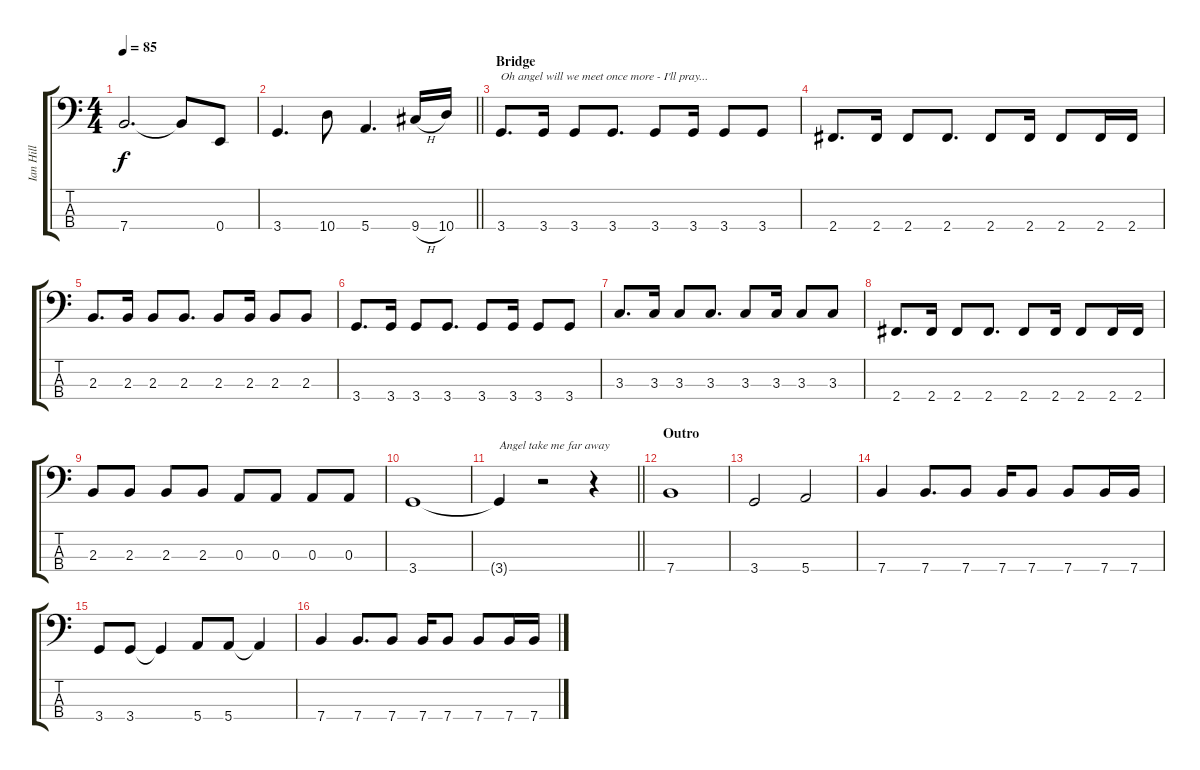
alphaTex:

\track ("Ian Hill" "Ian Hill") {instrument electricbassfinger}
\staff {score tabs}
\tuning (G2 D2 A1 E1) {hide}
\ts (4 4)
\tempo 85
\clef f4
\ks c
7.4.2{d dy f} 7.4{t}.8 0.4.8 |
\barLineRight lightlight
3.4.4{d} 10.4.8 5.4.4{d} 9.4{h}.16 10.4.16 |
\section ("" "Bridge")
3.4.8{d txt "Oh angel will we meet once more - I'll pray..."} 3.4.16 3.4.8 3.4.8{d} 3.4.8 3.4.16 3.4.8 3.4.8 |
2.4.8{d} 2.4.16 2.4.8 2.4.8{d} 2.4.8 2.4.16 2.4.8 2.4.16 2.4.16 |
2.3.8{d} 2.3.16 2.3.8 2.3.8{d} 2.3.8 2.3.16 2.3.8 2.3.8 |
3.4.8{d} 3.4.16 3.4.8 3.4.8{d} 3.4.8 3.4.16 3.4.8 3.4.8 |
3.3.8{d} 3.3.16 3.3.8 3.3.8{d} 3.3.8 3.3.16 3.3.8 3.3.8 |
2.4.8{d} 2.4.16 2.4.8 2.4.8{d} 2.4.8 2.4.16 2.4.8 2.4.16 2.4.16 |
2.3.8 2.3.8 2.3.8 2.3.8 0.3.8 0.3.8 0.3.8 0.3.8 |
3.4.1 |
\barLineRight lightlight
3.4{t}.4{txt "Angel take me far away"} r.2 r.4 |
\section ("" "Outro")
7.4.1 |
3.4.2 5.4.2 |
7.4.4 7.4.8{d} 7.4.8 7.4.16 7.4.8 7.4.8 7.4.16 7.4.16 |
3.4.8 3.4.8 3.4{t}.4 5.4.8 5.4.8 5.4{t}.4 |
7.4.4 7.4.8{d} 7.4.8 7.4.16 7.4.8 7.4.8 7.4.16 7.4.16
